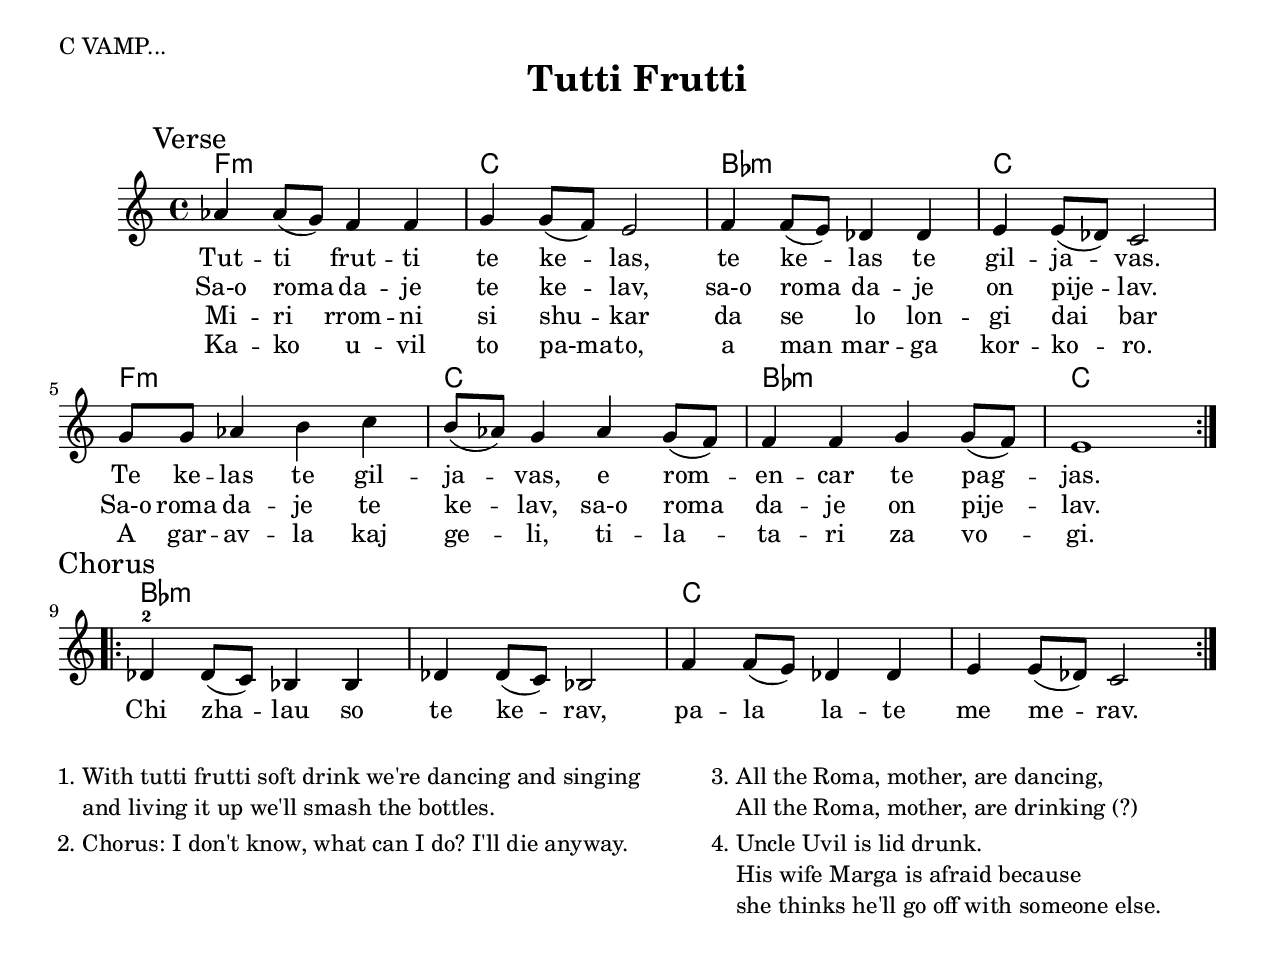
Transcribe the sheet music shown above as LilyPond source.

\version "2.18.0"
\include "english.ly"
\paper{
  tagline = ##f
  print-all-headers = ##t
  #(set-paper-size "letter")
}
date = #(strftime "%d-%m-%Y" (localtime (current-time)))

%\markup{ \italic{ " Updated " \date  }  }

\markup{ C VAMP... }

%#################################### Melody ########################
melody = \relative c'' {
  \clef treble
  \key a\minor
  \time 4/4
  \set Score.markFormatter = #format-mark-box-alphabet

  %\partial 16*3 a16 d f   %lead in notes

  \repeat volta 2{
    \mark Verse
    af4  af8 (g) f4 f
    g4 g8 (f) e2|
    f4 f8 (e) df 4 df|
    e4 e8 (df) c2|

    g'8 g af4 b c|
    b8 (af) g4 af g8 (f)|
    f4 f   g4 g8 (f)  |
    e1|

  }
  %\alternative { { }{ } }
  \break
  \repeat volta 2{
    \mark Chorus
    df4-2 df8 (c) bf4 bf|
    df4 df8 (c) bf2
    f'4 f8 (e) df4 df
    e4 e8 (df) c2
  }
  % \alternative { { }{ } }

}
%################################# Lyrics #####################
\addlyrics{
  Tut -- ti frut -- ti te ke -- las,  te ke -- las te gil -- ja -- vas.
  Te ke -- las te gil -- ja -- vas, e rom -- en -- car te pag -- jas.
  %So danav (chi zhalau?) so te kerav, pala late me merav.
  Chi zha -- lau  so te ke -- rav, pa -- la la -- te me me -- rav.
}

\addlyrics {
  Sa-o roma da -- je te ke -- lav, sa-o roma da -- je on pije -- lav.
  Sa-o roma da -- je te ke -- lav, sa-o roma da -- je on pije -- lav.
}

\addlyrics {
  Mi -- ri rrom -- ni si shu -- kar da se lo lon -- gi dai bar
  %Miri rromni si bruneto da shi mai bari talento
}
\addlyrics {
  Ka -- ko u -- vil to pa-ma -- to, a man mar -- ga kor -- ko -- ro.
  A gar -- av -- la kaj ge -- li, ti -- la -- ta -- ri za vo -- gi.
}

%################################# Chords #######################
harmonies = \chordmode {
  f1:m
  c1
  bf1:m
  c1

  f1:m
  c1
  bf1:m
  c1
  %B
  bf1*2:m

  c1
}

\score {
  <<
    \new ChordNames {
      \set chordChanges = ##t
      \harmonies
    }
    \new Staff
    \melody
  >>
  \header{
    title= "Tutti Frutti"
    subtitle=""
    composer= ""
    instrument =""
    arranger= ""
  }
  \layout{indent = 1.0\cm}
  \midi {
    \tempo 4 = 120

    % \midi { }
  }
}

% more verses:
\markup{}
\markup {
  \fill-line {
    \hspace #0.1 % distance from left margin
    \column {
      \line { "1."
              \column {
                "With tutti frutti soft drink we're dancing and singing"
                "and living it up we'll smash the bottles."
              }
      }
      \hspace #0.2 % vertical distance between verses
      \line { "2."
              \column {
                "Chorus: I don't know, what can I do? I'll die anyway."
              }
      }
    }
    \hspace #0.1  % horiz. distance between columns
    \column {
      \line { "3."
              \column {
                "All the Roma, mother, are dancing,"
                "All the Roma, mother, are drinking (?)"

              }
      }
      \hspace #0.2 % distance between verses
      \line { "4."
              \column {
                "Uncle Uvil is lid drunk."
                "His wife Marga is afraid because"
                "she thinks he'll go off with someone else."
              }
      }
    }
    \hspace #0.1 % distance to right margin
  }
}

%{
 Tutti frutti te kelas, te kelas te giljavas.
Te kelas te giljavas, e romencar te pagjas.
So danav (chi zhalau?) so te kerav, pala late me merav.

Sa o roma daje te kelav, sa o roma daje on pijelav
So danav (chi zhalau?) so te kerav, pala late me merav.

Kako uvil to pamato, a man marga korkoro.
A garavla kaj geli, tilatari za vogi.
So danav (chi zhalau?) so te kerav, pala late me merav.

Moi, j'ai eu ça d'Erika Serre qui le chante dans le spectacle Vertigo de Tony Gatlif
TUTTI FRUTTI TE KELAS
TE KELAS TE GUILIA BAS
TE KELAS, TE GUILIA BAS
MERA MERSA TE MANGAS

TSHIIDJA SO SE TE KERAO
PALLALATE MEMERAO

SAO ROMA DAJE
KERAO
SAO ROMA DAJE
ON PIELAO
TSHIIDJA SO SE TE KERAO
PALLALATE MEMERAO

MIRI ROMNI SI BRUNETTO
AI SILA
BARO TALEITO
MIRI ROMNI SI CHUKAR
SRI LULU GIA DAIBAL

With tutti frutti soft drink we're dancing and singing and living
 it up we'll smash the bottles.

 Chorus: I don't know, what can i do? I'll die anyway.
All the Roma, mother, are dancing, all the Roma, mother, are drinking (?)
Uncle Uvil is "lid drunk".
His wife Marga is afraid because she thinks he'll go off with someone else.
%}
